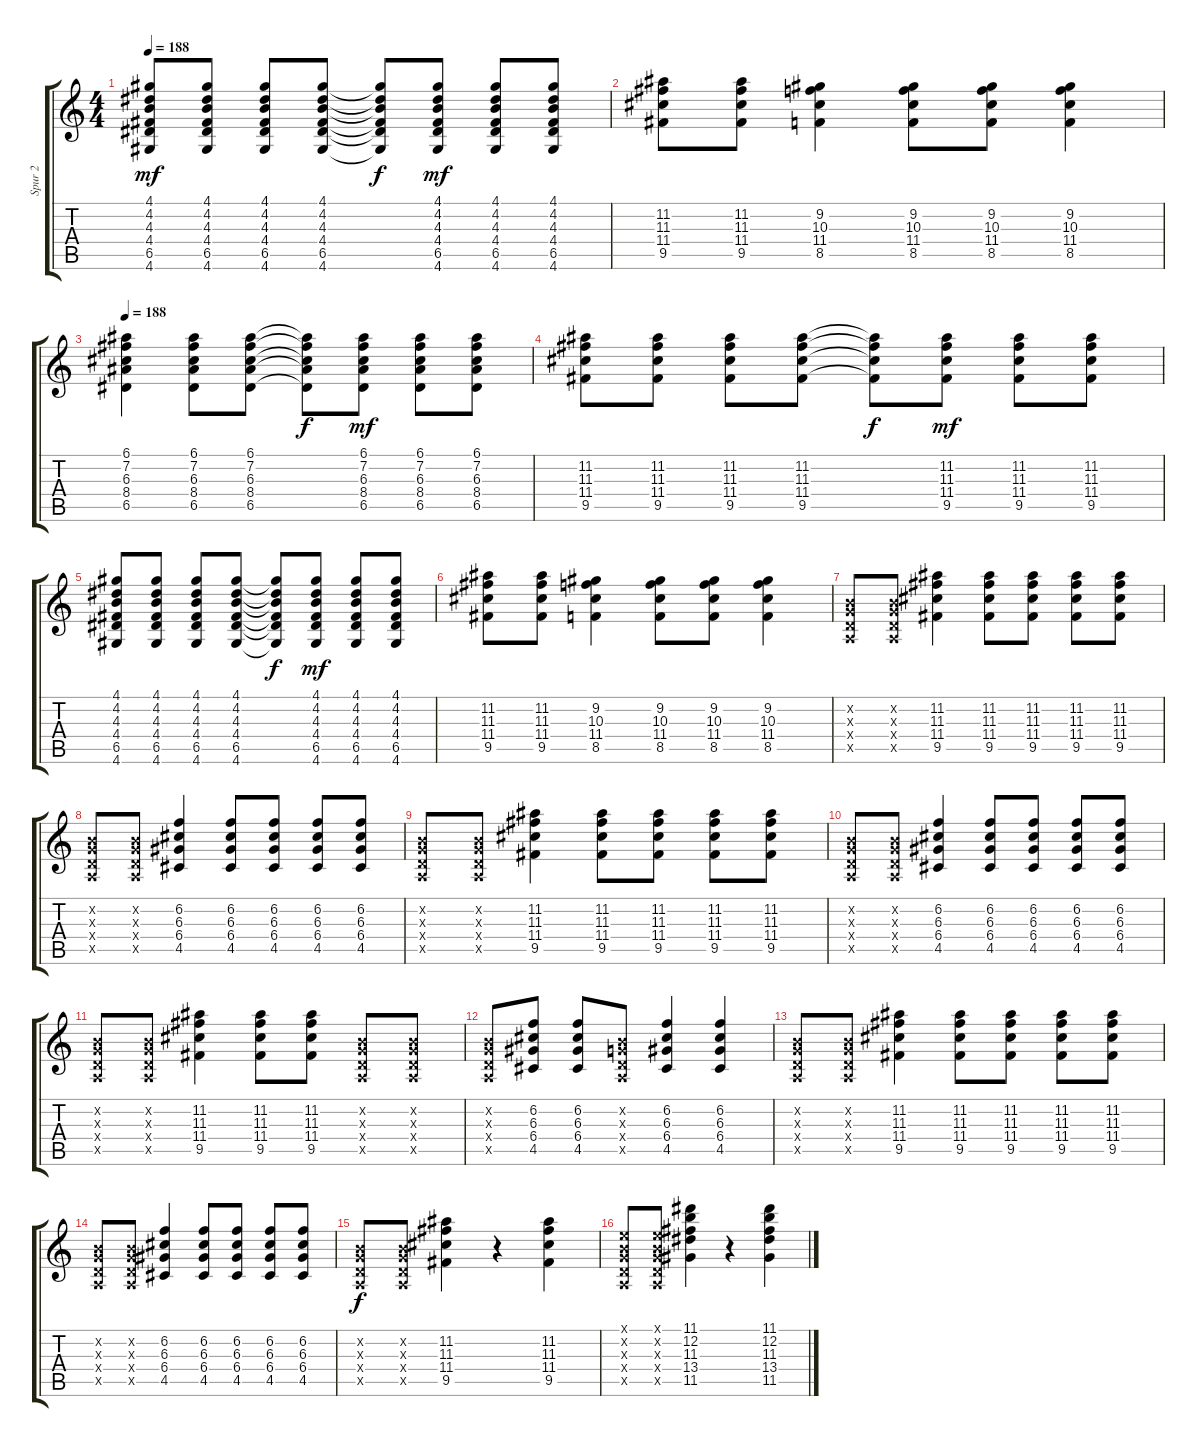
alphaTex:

\track ("Spur 2" "Spur 2") {instrument electricguitarclean}
\staff {score tabs}
\tuning (E4 B3 G3 D3 A2 E2) {hide}
\ts (4 4)
\tempo 188
\clef g2
\ks c
(4.1 4.2 4.3 4.4 6.5 4.6).8{dy mf} (4.1 4.2 4.3 4.4 6.5 4.6).8 (4.1 4.2 4.3 4.4 6.5 4.6).8 (4.1 4.2 4.3 4.4 6.5 4.6).8 (4.1{t} 4.2{t} 4.3{t} 4.4{t} 6.5{t} 4.6{t}).8{dy f} (4.1 4.2 4.3 4.4 6.5 4.6).8{dy mf} (4.1 4.2 4.3 4.4 6.5 4.6).8 (4.1 4.2 4.3 4.4 6.5 4.6).8 |
(11.2 11.3 11.4 9.5).8 (11.2 11.3 11.4 9.5).8 (9.2 10.3 11.4 8.5).4 (9.2 10.3 11.4 8.5).8 (9.2 10.3 11.4 8.5).8 (9.2 10.3 11.4 8.5).4 |
\tempo 188
(6.1 7.2 6.3 8.4 6.5).4 (6.1 7.2 6.3 8.4 6.5).8 (6.1 7.2 6.3 8.4 6.5).8 (6.1{t} 7.2{t} 6.3{t} 8.4{t} 6.5{t}).8{dy f} (6.1 7.2 6.3 8.4 6.5).8{dy mf} (6.1 7.2 6.3 8.4 6.5).8 (6.1 7.2 6.3 8.4 6.5).8 |
(11.2 11.3 11.4 9.5).8 (11.2 11.3 11.4 9.5).8 (11.2 11.3 11.4 9.5).8 (11.2 11.3 11.4 9.5).8 (11.2{t} 11.3{t} 11.4{t} 9.5{t}).8{dy f} (11.2 11.3 11.4 9.5).8{dy mf} (11.2 11.3 11.4 9.5).8 (11.2 11.3 11.4 9.5).8 |
(4.1 4.2 4.3 4.4 6.5 4.6).8 (4.1 4.2 4.3 4.4 6.5 4.6).8 (4.1 4.2 4.3 4.4 6.5 4.6).8 (4.1 4.2 4.3 4.4 6.5 4.6).8 (4.1{t} 4.2{t} 4.3{t} 4.4{t} 6.5{t} 4.6{t}).8{dy f} (4.1 4.2 4.3 4.4 6.5 4.6).8{dy mf} (4.1 4.2 4.3 4.4 6.5 4.6).8 (4.1 4.2 4.3 4.4 6.5 4.6).8 |
(11.2 11.3 11.4 9.5).8 (11.2 11.3 11.4 9.5).8 (9.2 10.3 11.4 8.5).4 (9.2 10.3 11.4 8.5).8 (9.2 10.3 11.4 8.5).8 (9.2 10.3 11.4 8.5).4 |
(0.2{x} 0.3{x} 0.4{x} 0.5{x}).8{balance 8} (0.2{x} 0.3{x} 0.4{x} 0.5{x}).8 (11.2 11.3 11.4 9.5).4 (11.2 11.3 11.4 9.5).8 (11.2 11.3 11.4 9.5).8 (11.2 11.3 11.4 9.5).8 (11.2 11.3 11.4 9.5).8 |
(0.2{x} 0.3{x} 0.4{x} 0.5{x}).8 (0.2{x} 0.3{x} 0.4{x} 0.5{x}).8 (6.2 6.3 6.4 4.5).4 (6.2 6.3 6.4 4.5).8 (6.2 6.3 6.4 4.5).8 (6.2 6.3 6.4 4.5).8 (6.2 6.3 6.4 4.5).8 |
(0.2{x} 0.3{x} 0.4{x} 0.5{x}).8 (0.2{x} 0.3{x} 0.4{x} 0.5{x}).8 (11.2 11.3 11.4 9.5).4 (11.2 11.3 11.4 9.5).8 (11.2 11.3 11.4 9.5).8 (11.2 11.3 11.4 9.5).8 (11.2 11.3 11.4 9.5).8 |
(0.2{x} 0.3{x} 0.4{x} 0.5{x}).8 (0.2{x} 0.3{x} 0.4{x} 0.5{x}).8 (6.2 6.3 6.4 4.5).4 (6.2 6.3 6.4 4.5).8 (6.2 6.3 6.4 4.5).8 (6.2 6.3 6.4 4.5).8 (6.2 6.3 6.4 4.5).8 |
(0.2{x} 0.3{x} 0.4{x} 0.5{x}).8 (0.2{x} 0.3{x} 0.4{x} 0.5{x}).8 (11.2 11.3 11.4 9.5).4 (11.2 11.3 11.4 9.5).8 (11.2 11.3 11.4 9.5).8 (0.2{x} 0.3{x} 0.4{x} 0.5{x}).8 (0.2{x} 0.3{x} 0.4{x} 0.5{x}).8 |
(0.2{x} 0.3{x} 0.4{x} 0.5{x}).8 (6.2 6.3 6.4 4.5).8 (6.2 6.3 6.4 4.5).8 (0.2{x} 0.3{x} 0.4{x} 0.5{x}).8 (6.2 6.3 6.4 4.5).4 (6.2 6.3 6.4 4.5).4 |
(0.2{x} 0.3{x} 0.4{x} 0.5{x}).8 (0.2{x} 0.3{x} 0.4{x} 0.5{x}).8 (11.2 11.3 11.4 9.5).4 (11.2 11.3 11.4 9.5).8 (11.2 11.3 11.4 9.5).8 (11.2 11.3 11.4 9.5).8 (11.2 11.3 11.4 9.5).8 |
(0.2{x} 0.3{x} 0.4{x} 0.5{x}).8 (0.2{x} 0.3{x} 0.4{x} 0.5{x}).8 (6.2 6.3 6.4 4.5).4 (6.2 6.3 6.4 4.5).8 (6.2 6.3 6.4 4.5).8 (6.2 6.3 6.4 4.5).8 (6.2 6.3 6.4 4.5).8 |
(0.2{x} 0.3{x} 0.4{x} 0.5{x}).8{dy f} (0.2{x} 0.3{x} 0.4{x} 0.5{x}).8 (11.2 11.3 11.4 9.5).4 r.4 (11.2 11.3 11.4 9.5).4 |
(0.1{x} 0.2{x} 0.3{x} 0.4{x} 0.5{x}).8 (0.1{x} 0.2{x} 0.3{x} 0.4{x} 0.5{x}).8 (11.1 12.2 11.3 13.4 11.5).4 r.4 (11.1 12.2 11.3 13.4 11.5).4
